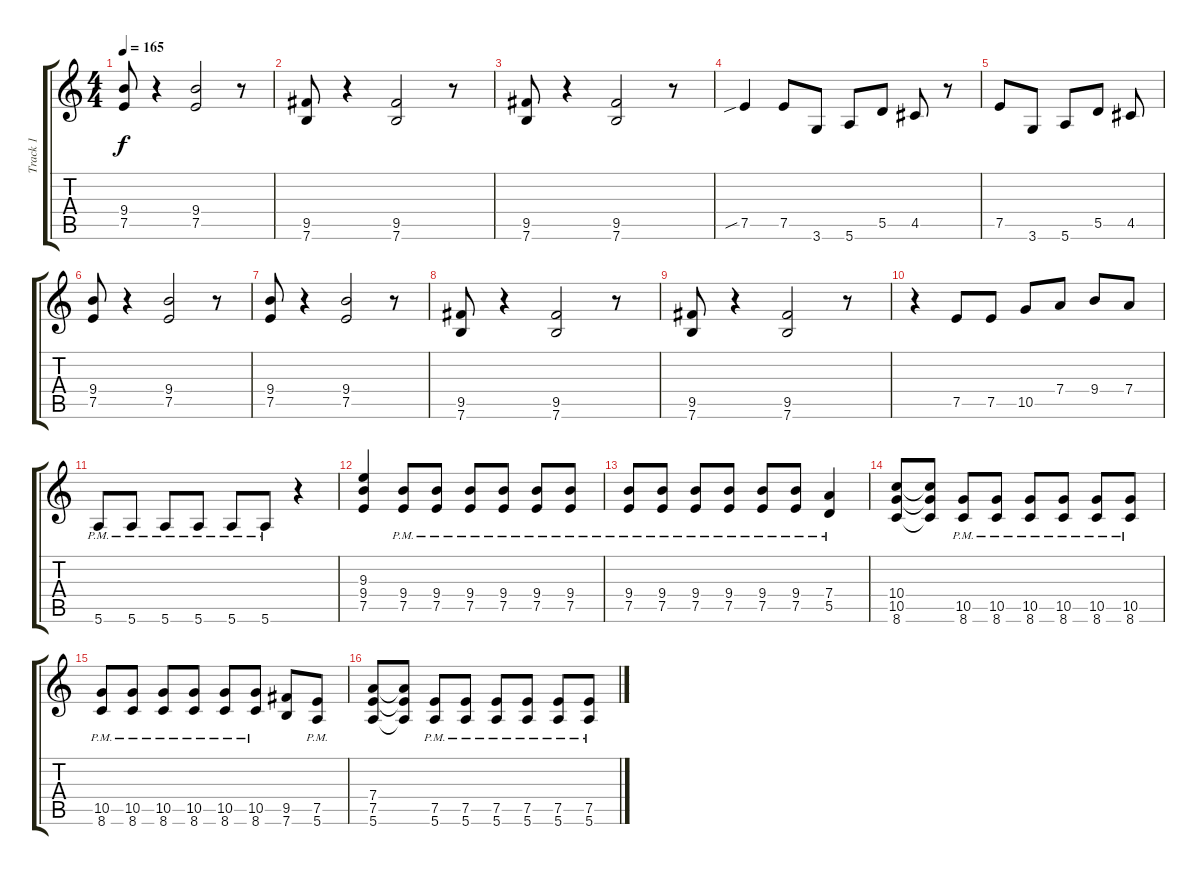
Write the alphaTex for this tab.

\track ("Track 1" "Track 1") {instrument distortionguitar}
\staff {score tabs}
\tuning (E4 B3 G3 D3 A2 E2) {hide}
\ts (4 4)
\tempo 165
\clef g2
\ks c
(9.4 7.5).8{dy f} r.4 (9.4 7.5).2 r.8 |
(9.5 7.6).8 r.4 (9.5 7.6).2 r.8 |
(9.5 7.6).8 r.4 (9.5 7.6).2 r.8 |
7.5{sib}.4 7.5.8 3.6.8 5.6.8 5.5.8 4.5.8 r.8 |
7.5.8 3.6.8 5.6.8 5.5.8 4.5.8 |
(9.4 7.5).8 r.4 (9.4 7.5).2 r.8 |
(9.4 7.5).8 r.4 (9.4 7.5).2 r.8 |
(9.5 7.6).8 r.4 (9.5 7.6).2 r.8 |
(9.5 7.6).8 r.4 (9.5 7.6).2 r.8 |
r.4 7.5.8 7.5.8 10.5.8 7.4.8 9.4.8 7.4.8 |
5.6{pm}.8 5.6{pm}.8 5.6{pm}.8 5.6{pm}.8 5.6{pm}.8 5.6{pm}.8 r.4 |
(9.3 9.4 7.5).4 (9.4{pm} 7.5{pm}).8 (9.4{pm} 7.5{pm}).8 (9.4{pm} 7.5{pm}).8 (9.4{pm} 7.5{pm}).8 (9.4{pm} 7.5{pm}).8 (9.4{pm} 7.5{pm}).8 |
(9.4{pm} 7.5{pm}).8 (9.4{pm} 7.5{pm}).8 (9.4{pm} 7.5{pm}).8 (9.4{pm} 7.5{pm}).8 (9.4{pm} 7.5{pm}).8 (9.4{pm} 7.5{pm}).8 (7.4{pm} 5.5{pm}).4 |
(10.4 10.5 8.6).8 (10.4{t} 10.5{t} 8.6{t}).8 (10.5{pm} 8.6{pm}).8 (10.5{pm} 8.6{pm}).8 (10.5{pm} 8.6{pm}).8 (10.5{pm} 8.6{pm}).8 (10.5{pm} 8.6{pm}).8 (10.5{pm} 8.6{pm}).8 |
(10.5{pm} 8.6{pm}).8 (10.5{pm} 8.6{pm}).8 (10.5{pm} 8.6{pm}).8 (10.5{pm} 8.6{pm}).8 (10.5{pm} 8.6{pm}).8 (10.5{pm} 8.6{pm}).8 (9.5 7.6).8 (7.5 5.6{pm}).8 |
(7.4 7.5 5.6).8 (7.4{t} 7.5{t} 5.6{t}).8 (7.5{pm} 5.6{pm}).8 (7.5{pm} 5.6{pm}).8 (7.5{pm} 5.6{pm}).8 (7.5{pm} 5.6{pm}).8 (7.5{pm} 5.6{pm}).8 (7.5{pm} 5.6{pm}).8
